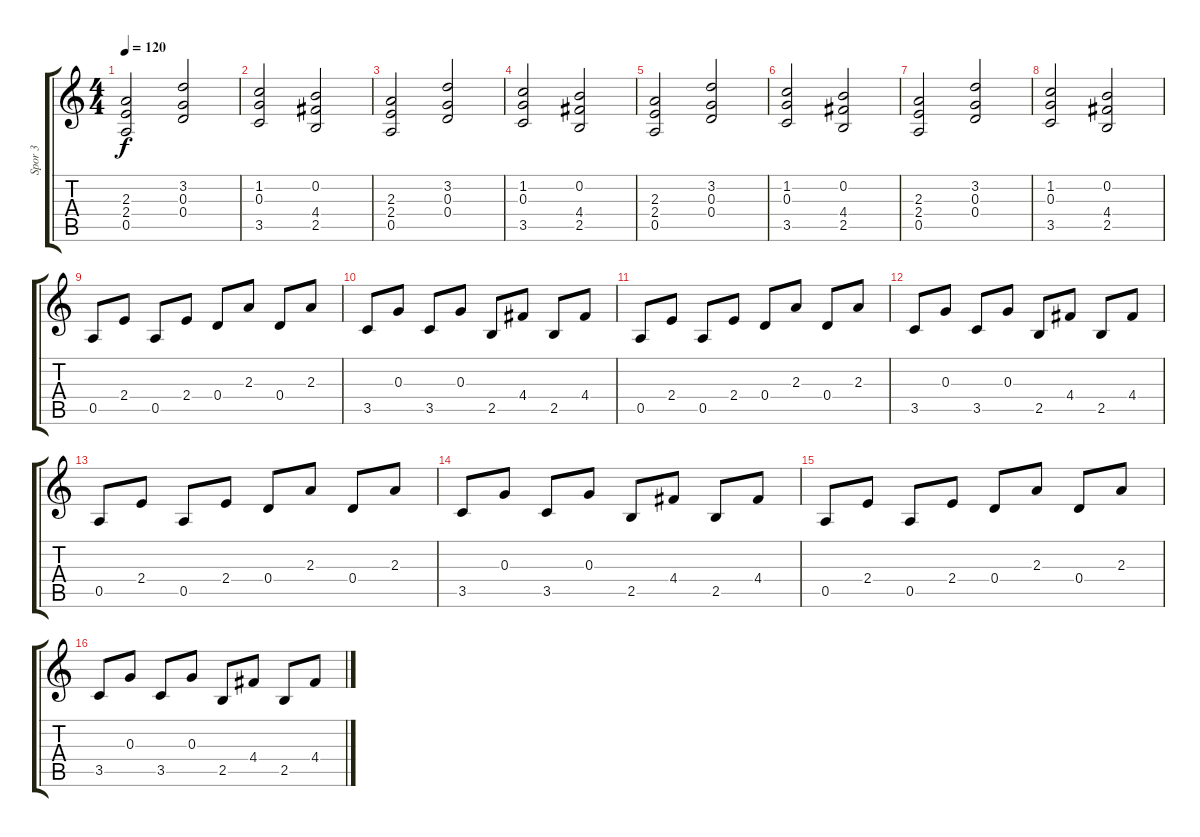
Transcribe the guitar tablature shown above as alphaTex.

\track ("Spor 3" "Spor 3") {instrument overdrivenguitar}
\staff {score tabs}
\tuning (E4 B3 G3 D3 A2 E2) {hide}
\ts (4 4)
\tempo 120
\clef g2
\ks c
(2.3 2.4 0.5).2{dy f instrument overdrivenguitar} (3.2 0.3 0.4).2 |
(1.2 0.3 3.5).2 (0.2 4.4 2.5).2 |
(2.3 2.4 0.5).2 (3.2 0.3 0.4).2 |
(1.2 0.3 3.5).2 (0.2 4.4 2.5).2 |
(2.3 2.4 0.5).2 (3.2 0.3 0.4).2 |
(1.2 0.3 3.5).2 (0.2 4.4 2.5).2 |
(2.3 2.4 0.5).2 (3.2 0.3 0.4).2 |
(1.2 0.3 3.5).2 (0.2 4.4 2.5).2 |
0.5.8 2.4.8 0.5.8 2.4.8 0.4.8 2.3.8 0.4.8 2.3.8 |
3.5.8 0.3.8 3.5.8 0.3.8 2.5.8 4.4.8 2.5.8 4.4.8 |
0.5.8 2.4.8 0.5.8 2.4.8 0.4.8 2.3.8 0.4.8 2.3.8 |
3.5.8 0.3.8 3.5.8 0.3.8 2.5.8 4.4.8 2.5.8 4.4.8 |
0.5.8 2.4.8 0.5.8 2.4.8 0.4.8 2.3.8 0.4.8 2.3.8 |
3.5.8 0.3.8 3.5.8 0.3.8 2.5.8 4.4.8 2.5.8 4.4.8 |
0.5.8 2.4.8 0.5.8 2.4.8 0.4.8 2.3.8 0.4.8 2.3.8 |
3.5.8 0.3.8 3.5.8 0.3.8 2.5.8 4.4.8 2.5.8 4.4.8
